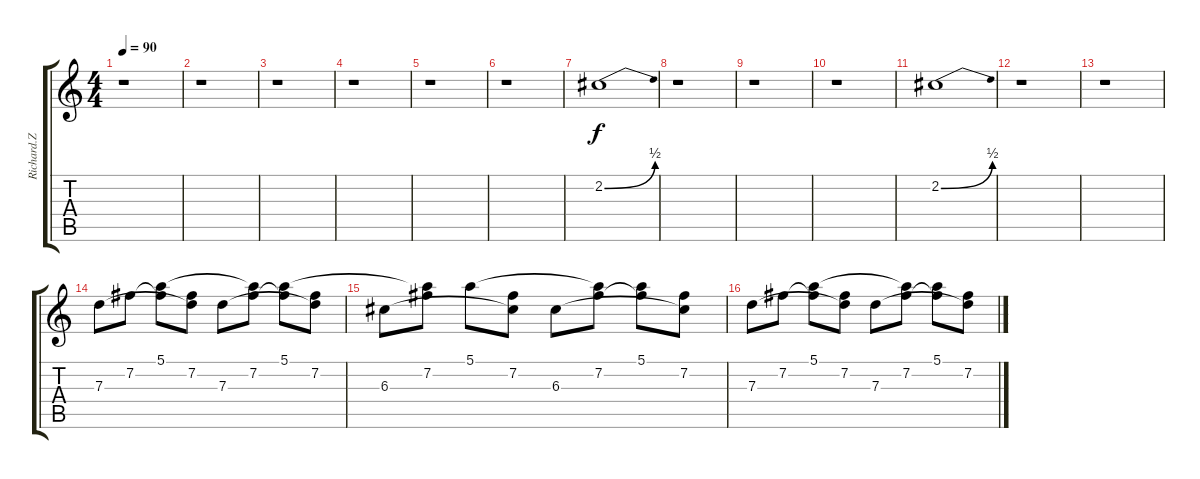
\track ("Richard.Z Kruspe" "Richard.Z ") {instrument electricguitarmuted}
\staff {score tabs}
\tuning (E4 B3 G3 D3 A2 E2) {hide}
\ts (4 4)
\tempo 90
\clef g2
\ks c
r.1{dy f} |
r.1 |
r.1 |
r.1 |
r.1 |
r.1 |
2.2{be (bend 0 0 60 2)}.1 |
r.1 |
r.1 |
r.1 |
2.2{be (bend 0 0 60 2)}.1 |
r.1 |
r.1 |
7.3.8 7.2.8 (5.1 7.2{t}).8 (7.2 7.3{t}).8 7.3.8 (5.1{t} 7.2).8 (5.1 7.2{t}).8 (7.2 7.3{t}).8 |
6.3.8 (5.1{t} 7.2).8 5.1.8 (7.2 6.3{t}).8 6.3.8 (5.1{t} 7.2).8 (5.1 7.2{t}).8 (7.2 6.3{t}).8 |
7.3.8 7.2.8 (5.1 7.2{t}).8 (7.2 7.3{t}).8 7.3.8 (5.1{t} 7.2).8 (5.1 7.2{t}).8 (7.2 7.3{t}).8
